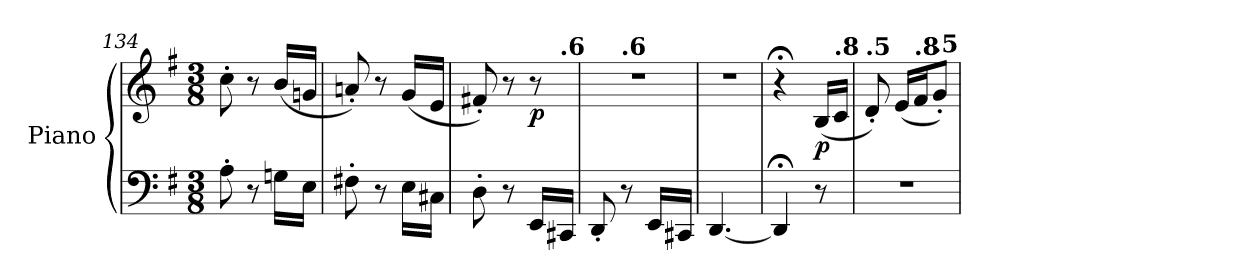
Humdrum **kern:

**kern	**kern	**dynam
*part1	*part1	*part1
*staff2	*staff1	*staff1/2
*I"Piano	*	*
*I'Pno.	*	*
*clefF4	*clefG2	*
*k[f#]	*k[f#]	*
*M3/8	*M3/8	*
=134	=134	=134
8A'\	8cc'\	.
8r	8r	.
16Gn\LL	(<16b/LL	.
16E\JJ	16gn/JJ	.
=135	=135	=135
8F#X'\	8an'/)	.
8r	8r	.
16E\LL	(<16g/LL	.
16C#X\JJ	16e/JJ	.
=136	=136	=136
*	*^	*
8D'\	8f#X'/)	4ryy	.
8r	8r	.	.
*	*MM143	*	*
!	!	!	!LO:DY:b
16EE/LL	8r	16ryy	p
*	*MM138	*	*
!	!	!LO:TX:a:B:t=.6	!
16CC#X/JJ	.	16ryy	.
=137	=137	=137	=137
8DD'/	4.r	8ryy	.
*	*MM127	*	*
!	!	!LO:TX:a:B:t=.6	!
8r	.	4ryy	.
16EE/LL	.	.	.
16CC#X/JJ	.	.	.
*	*v	*v	*
=138	=138	=138
[4.DD/	4.r	.
=139	=139	=139
*	*MM93	*
4DD;</]	4r;<	.
*	*MM93	*
!	!	!LO:DY:b
8r	(<16B/LL	p
*	*MM96	*
!	!LO:TX:a:B:t=.8	!
.	16c/JJ	.
!!LO:PB:g=z
=140	=140	=140
*	*MM100	*
!	!LO:TX:a:B:t=.5	!
4.r	8d'/)	.
*	*MM110	*
.	(<16e/LL	.
*	*MM113	*
!	!LO:TX:a:B:t=.8	!
.	16f#/J	.
*	*MM117	*
!	!LO:TX:a:B:t=.5	!
.	8g'/J)	.
=	=	=
*-	*-	*-
